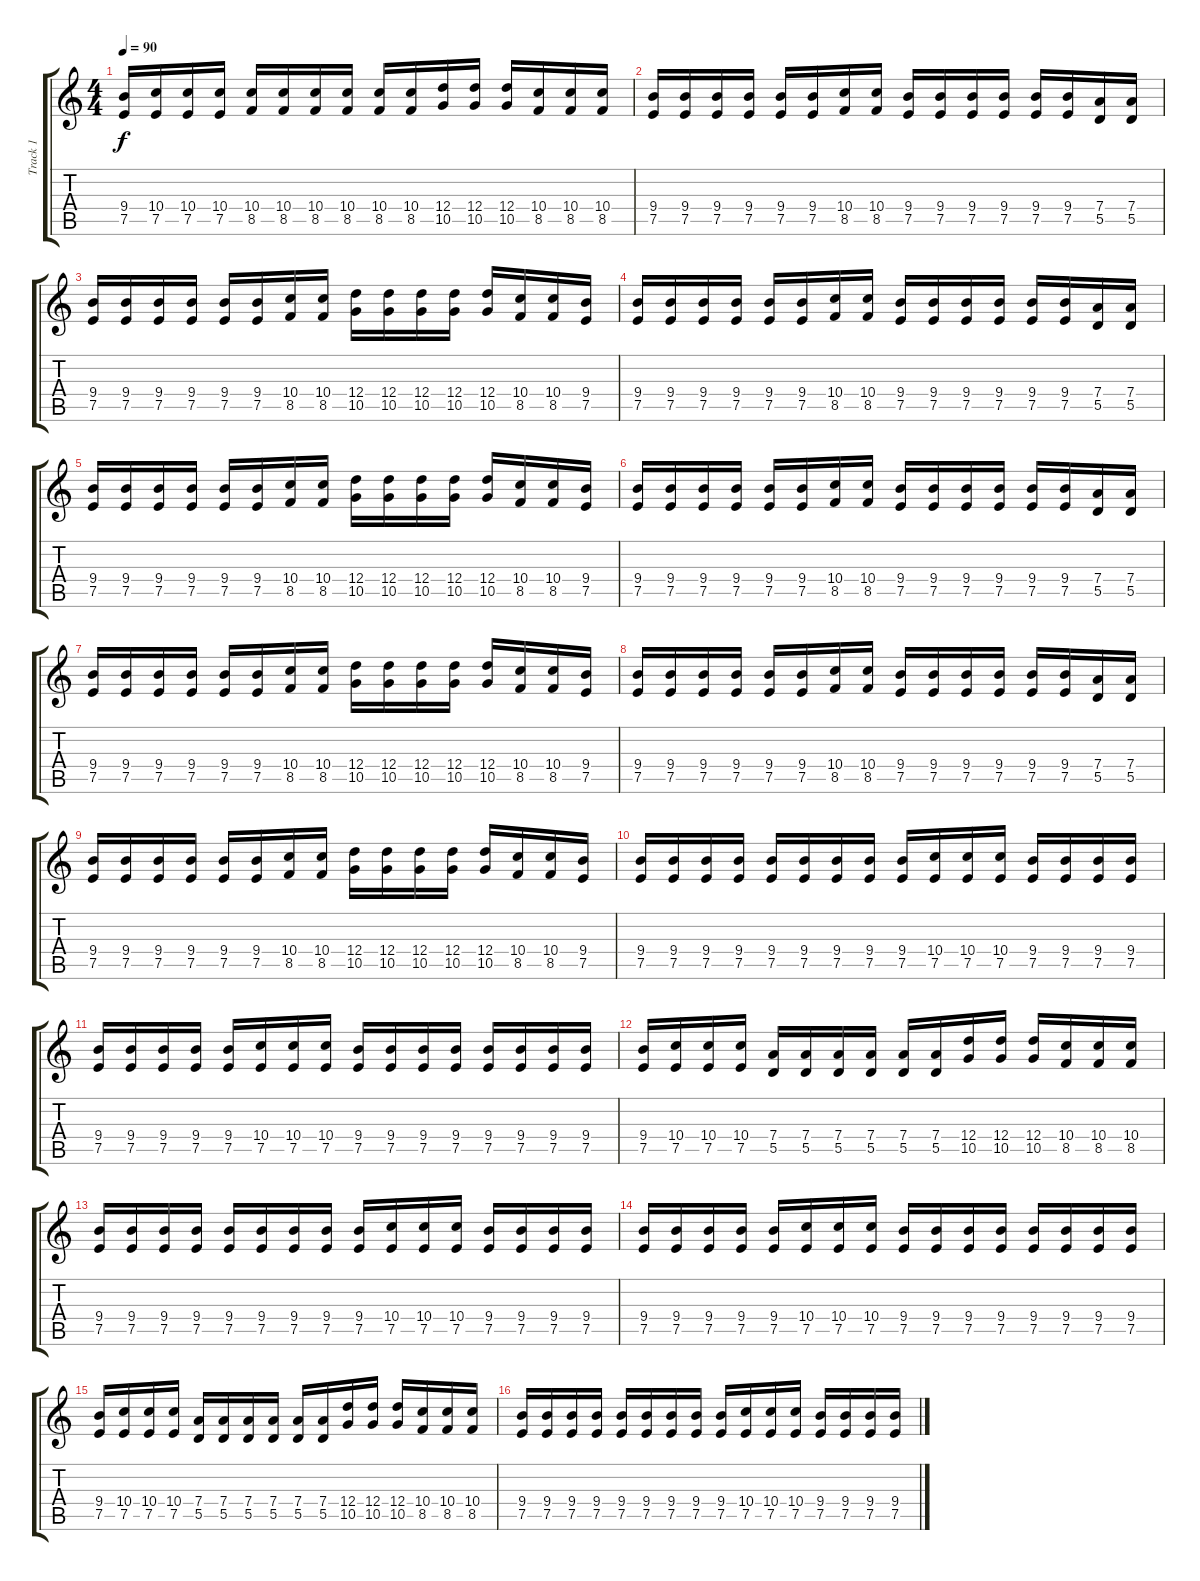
\track ("Track 1" "Track 1") {instrument distortionguitar}
\staff {score tabs}
\tuning (E4 B3 G3 D3 A2 E2) {hide}
\ts (4 4)
\tempo 90
\clef g2
\ks c
(9.4 7.5).16{dy f} (10.4 7.5).16 (10.4 7.5).16 (10.4 7.5).16 (10.4 8.5).16 (10.4 8.5).16 (10.4 8.5).16 (10.4 8.5).16 (10.4 8.5).16 (10.4 8.5).16 (12.4 10.5).16 (12.4 10.5).16 (12.4 10.5).16 (10.4 8.5).16 (10.4 8.5).16 (10.4 8.5).16 |
(9.4 7.5).16 (9.4 7.5).16 (9.4 7.5).16 (9.4 7.5).16 (9.4 7.5).16 (9.4 7.5).16 (10.4 8.5).16 (10.4 8.5).16 (9.4 7.5).16 (9.4 7.5).16 (9.4 7.5).16 (9.4 7.5).16 (9.4 7.5).16 (9.4 7.5).16 (7.4 5.5).16 (7.4 5.5).16 |
(9.4 7.5).16 (9.4 7.5).16 (9.4 7.5).16 (9.4 7.5).16 (9.4 7.5).16 (9.4 7.5).16 (10.4 8.5).16 (10.4 8.5).16 (12.4 10.5).16 (12.4 10.5).16 (12.4 10.5).16 (12.4 10.5).16 (12.4 10.5).16 (10.4 8.5).16 (10.4 8.5).16 (9.4 7.5).16 |
(9.4 7.5).16 (9.4 7.5).16 (9.4 7.5).16 (9.4 7.5).16 (9.4 7.5).16 (9.4 7.5).16 (10.4 8.5).16 (10.4 8.5).16 (9.4 7.5).16 (9.4 7.5).16 (9.4 7.5).16 (9.4 7.5).16 (9.4 7.5).16 (9.4 7.5).16 (7.4 5.5).16 (7.4 5.5).16 |
(9.4 7.5).16 (9.4 7.5).16 (9.4 7.5).16 (9.4 7.5).16 (9.4 7.5).16 (9.4 7.5).16 (10.4 8.5).16 (10.4 8.5).16 (12.4 10.5).16 (12.4 10.5).16 (12.4 10.5).16 (12.4 10.5).16 (12.4 10.5).16 (10.4 8.5).16 (10.4 8.5).16 (9.4 7.5).16 |
(9.4 7.5).16 (9.4 7.5).16 (9.4 7.5).16 (9.4 7.5).16 (9.4 7.5).16 (9.4 7.5).16 (10.4 8.5).16 (10.4 8.5).16 (9.4 7.5).16 (9.4 7.5).16 (9.4 7.5).16 (9.4 7.5).16 (9.4 7.5).16 (9.4 7.5).16 (7.4 5.5).16 (7.4 5.5).16 |
(9.4 7.5).16 (9.4 7.5).16 (9.4 7.5).16 (9.4 7.5).16 (9.4 7.5).16 (9.4 7.5).16 (10.4 8.5).16 (10.4 8.5).16 (12.4 10.5).16 (12.4 10.5).16 (12.4 10.5).16 (12.4 10.5).16 (12.4 10.5).16 (10.4 8.5).16 (10.4 8.5).16 (9.4 7.5).16 |
(9.4 7.5).16 (9.4 7.5).16 (9.4 7.5).16 (9.4 7.5).16 (9.4 7.5).16 (9.4 7.5).16 (10.4 8.5).16 (10.4 8.5).16 (9.4 7.5).16 (9.4 7.5).16 (9.4 7.5).16 (9.4 7.5).16 (9.4 7.5).16 (9.4 7.5).16 (7.4 5.5).16 (7.4 5.5).16 |
(9.4 7.5).16 (9.4 7.5).16 (9.4 7.5).16 (9.4 7.5).16 (9.4 7.5).16 (9.4 7.5).16 (10.4 8.5).16 (10.4 8.5).16 (12.4 10.5).16 (12.4 10.5).16 (12.4 10.5).16 (12.4 10.5).16 (12.4 10.5).16 (10.4 8.5).16 (10.4 8.5).16 (9.4 7.5).16 |
(9.4 7.5).16 (9.4 7.5).16 (9.4 7.5).16 (9.4 7.5).16 (9.4 7.5).16 (9.4 7.5).16 (9.4 7.5).16 (9.4 7.5).16 (9.4 7.5).16 (10.4 7.5).16 (10.4 7.5).16 (10.4 7.5).16 (9.4 7.5).16 (9.4 7.5).16 (9.4 7.5).16 (9.4 7.5).16 |
(9.4 7.5).16 (9.4 7.5).16 (9.4 7.5).16 (9.4 7.5).16 (9.4 7.5).16 (10.4 7.5).16 (10.4 7.5).16 (10.4 7.5).16 (9.4 7.5).16 (9.4 7.5).16 (9.4 7.5).16 (9.4 7.5).16 (9.4 7.5).16 (9.4 7.5).16 (9.4 7.5).16 (9.4 7.5).16 |
(9.4 7.5).16 (10.4 7.5).16 (10.4 7.5).16 (10.4 7.5).16 (7.4 5.5).16 (7.4 5.5).16 (7.4 5.5).16 (7.4 5.5).16 (7.4 5.5).16 (7.4 5.5).16 (12.4 10.5).16 (12.4 10.5).16 (12.4 10.5).16 (10.4 8.5).16 (10.4 8.5).16 (10.4 8.5).16 |
(9.4 7.5).16 (9.4 7.5).16 (9.4 7.5).16 (9.4 7.5).16 (9.4 7.5).16 (9.4 7.5).16 (9.4 7.5).16 (9.4 7.5).16 (9.4 7.5).16 (10.4 7.5).16 (10.4 7.5).16 (10.4 7.5).16 (9.4 7.5).16 (9.4 7.5).16 (9.4 7.5).16 (9.4 7.5).16 |
(9.4 7.5).16 (9.4 7.5).16 (9.4 7.5).16 (9.4 7.5).16 (9.4 7.5).16 (10.4 7.5).16 (10.4 7.5).16 (10.4 7.5).16 (9.4 7.5).16 (9.4 7.5).16 (9.4 7.5).16 (9.4 7.5).16 (9.4 7.5).16 (9.4 7.5).16 (9.4 7.5).16 (9.4 7.5).16 |
(9.4 7.5).16 (10.4 7.5).16 (10.4 7.5).16 (10.4 7.5).16 (7.4 5.5).16 (7.4 5.5).16 (7.4 5.5).16 (7.4 5.5).16 (7.4 5.5).16 (7.4 5.5).16 (12.4 10.5).16 (12.4 10.5).16 (12.4 10.5).16 (10.4 8.5).16 (10.4 8.5).16 (10.4 8.5).16 |
(9.4 7.5).16 (9.4 7.5).16 (9.4 7.5).16 (9.4 7.5).16 (9.4 7.5).16 (9.4 7.5).16 (9.4 7.5).16 (9.4 7.5).16 (9.4 7.5).16 (10.4 7.5).16 (10.4 7.5).16 (10.4 7.5).16 (9.4 7.5).16 (9.4 7.5).16 (9.4 7.5).16 (9.4 7.5).16
